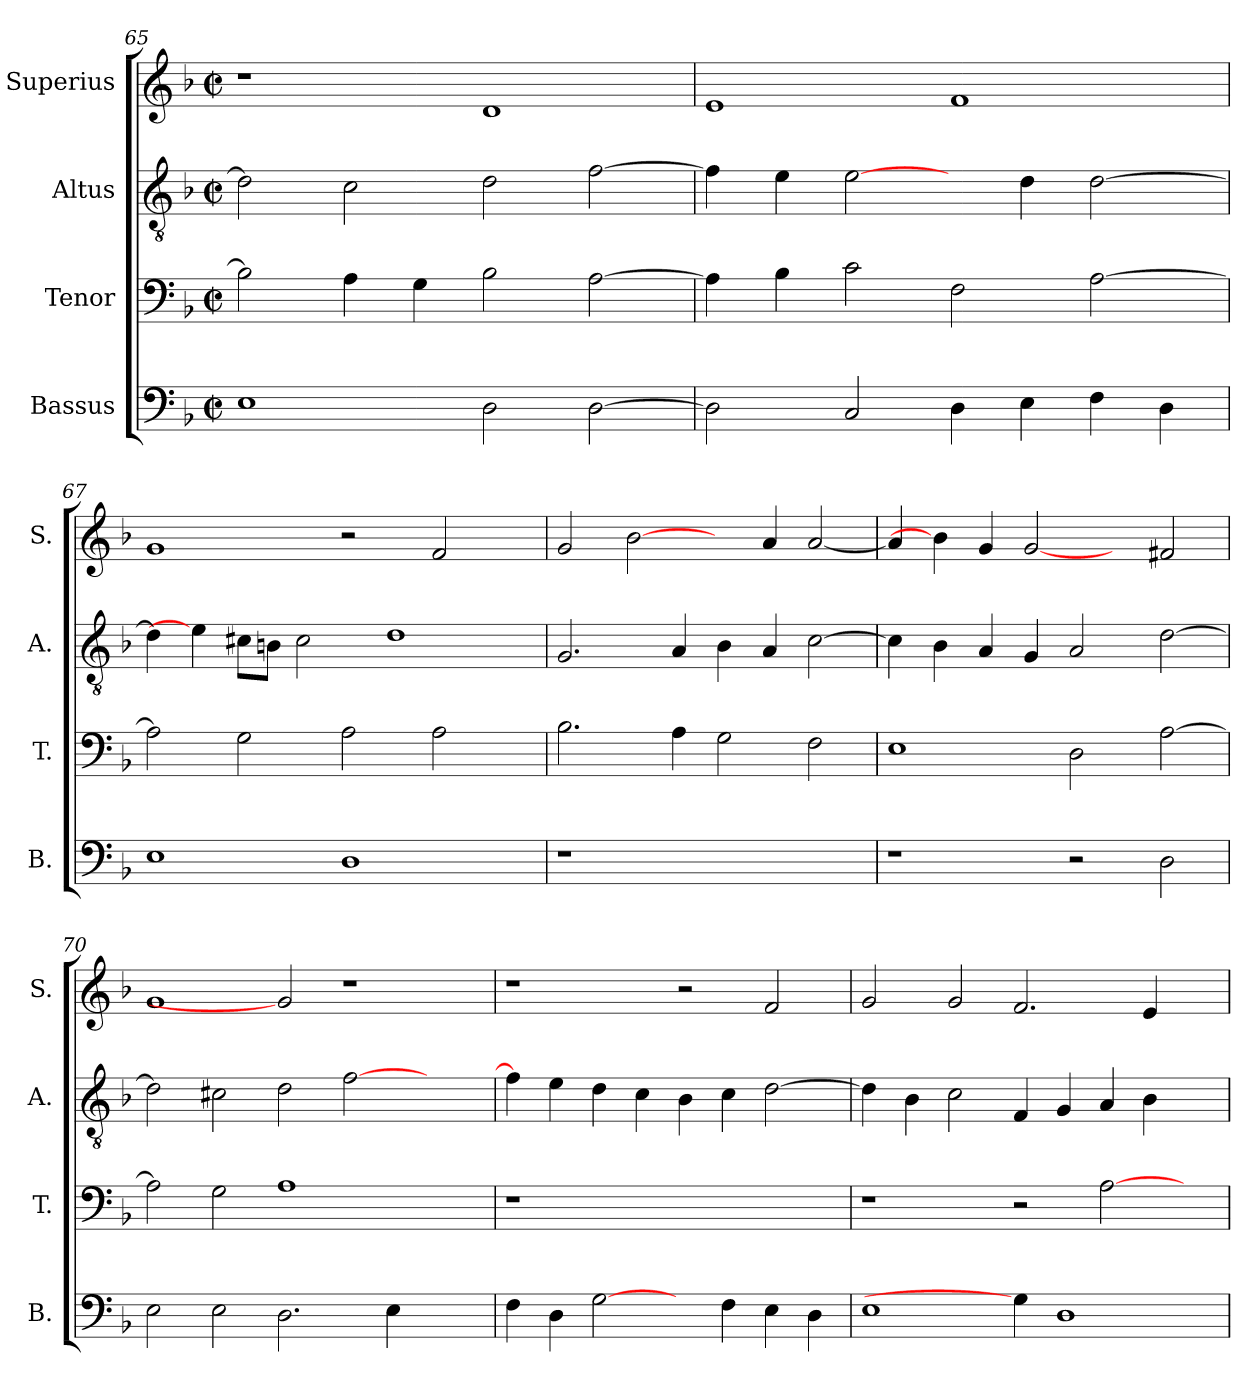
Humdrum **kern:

**kern	**kern	**kern	**kern
*part4	*part3	*part2	*part1
*staff4	*staff3	*staff2	*staff1
*I"Bassus	*I"Tenor	*I"Altus	*I"Superius
*I'B.	*I'T.	*I'A.	*I'S.
*clefF4	*clefF4	*clefGv2	*clefG2
*	*	*ITrd7c12	*
*k[b-]	*k[b-]	*k[b-]	*k[b-]
*F:	*F:	*F:	*F:
*M2/2	*M2/2	*M2/2	*M2/2
*met(c|)	*met(c|)	*met(c|)	*met(c|)
=65	=65	=65	=65
1Ei	2B-i\]	2Di\]	1r
.	4Ai\	2Ci\	.
.	4Gi\	.	.
2Di\	2B-i\	2Di\	1di
[>2Di\	[>2Ai\	[>2Fi\	.
=66	=66	=66	=66
2Di\]	4Ai\]	4Fi\]	1ei
.	4B-i\	4Ei\	.
2Ci/	2ci\	[2Ei\	.
4Di\	2Fi\	4ryy	1fi
4Ei\	.	4Di\	.
4Fi\	[>2Ai\	[>2Di\	.
4Di\	.	.	.
!!LO:LB:g=z
=67	=67	=67	=67
1Ei	2Ai\]	4Di\]	1gi
.	.	4Ei\]	.
.	2Gi\	8C#Xi\L	.
.	.	8BBni\J	.
.	.	2C#i\	.
1Di	2Ai\	.	2r
.	.	1Di	.
.	2Ai\	.	2fi/
4ryy	4ryy	.	4ryy
=68	=68	=68	=68
!LO:N:vis=1	!	!	!
1r	2.B-i\	2.GGi/	2gi/
.	.	.	[2b-i\
.	4Ai\	4AAi/	.
1ryy	2Gi\	4BB-i\	4ryy
.	.	4AAi/	4ai/
.	2Fi\	[>2Ci\	[<2ai/
=69	=69	=69	=69
1r	1Ei	4Ci\]	4ai/]
.	.	4BB-i\	4b-i\]
.	.	4AAi/	4gi/
.	.	4GGi/	[2gi
2r	2Di\	2AAi/	.
.	.	.	4ryy
2Di\	[>2Ai\	[>2Di\	2f#Xi/
=70	=70	=70	=70
2Ei\	2Ai\]	2Di\]	1gi
2Ei\	2Gi\	2C#Xi\	.
2.Di\	1Ai	2Di\	2gi]
.	.	[>2Fi\	1r
4Ei\	.	.	.
2ryy	2ryy	2ryy	.
!!LO:PB:g=z
=71	=71	=71	=71
!	!LO:N:vis=1	!	!
4Fi\	1r	4Fi\]	1r
4Di\	.	4Ei\	.
[2Gi\	.	4Di\	.
.	.	4Ci\	.
4ryy	1ryy	4BB-i\	2r
4Fi\	.	4Ci\	.
4Ei\	.	[>2Di\	2fi/
4Di\	.	.	.
=72	=72	=72	=72
1Ei	1r	4Di\]	2gi/
.	.	4BB-i\	.
.	.	2Ci\	2gi/
4Gi\]	2r	4FFi/	2.fi/
1Di	.	4GGi/	.
.	[>2Ai\	4AAi/	.
.	.	4BB-i\	4ei/
.	4ryy	4ryy	4ryy
=	=	=	=
*-	*-	*-	*-
